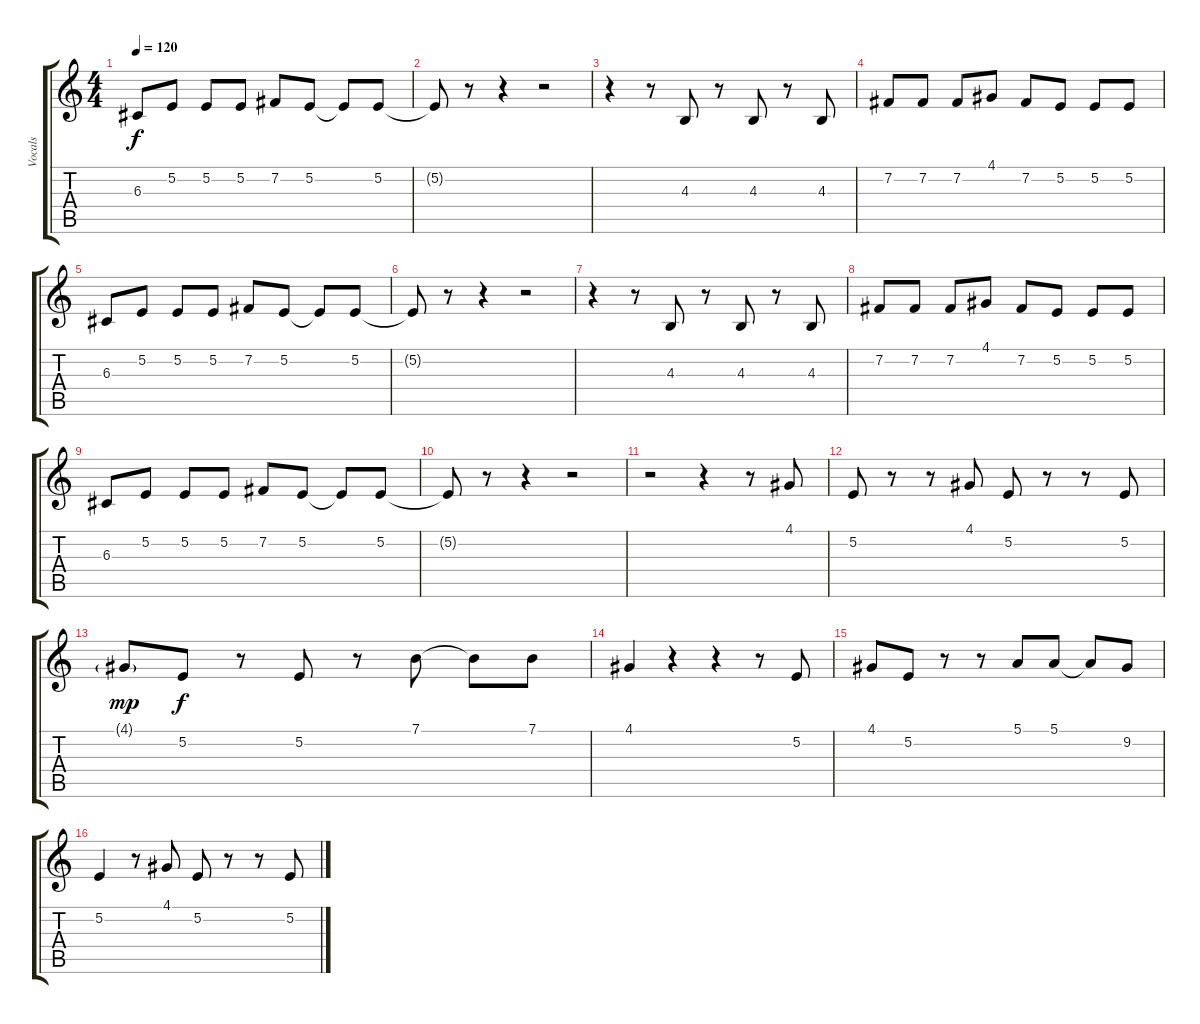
\track ("Vocals" "Vocals") {instrument fx4atmosphere}
\staff {score tabs}
\tuning (E4 B3 G3 D3 A2 E2) {hide}
\ts (4 4)
\tempo 120
\clef g2
\ks c
6.3.8{dy f} 5.2.8 5.2.8 5.2.8 7.2.8 5.2.8 5.2{t}.8 5.2.8 |
5.2{t}.8 r.8 r.4 r.2 |
r.4 r.8 4.3.8 r.8 4.3.8 r.8 4.3.8 |
7.2.8 7.2.8 7.2.8 4.1.8 7.2.8 5.2.8 5.2.8 5.2.8 |
6.3.8 5.2.8 5.2.8 5.2.8 7.2.8 5.2.8 5.2{t}.8 5.2.8 |
5.2{t}.8 r.8 r.4 r.2 |
r.4 r.8 4.3.8 r.8 4.3.8 r.8 4.3.8 |
7.2.8 7.2.8 7.2.8 4.1.8 7.2.8 5.2.8 5.2.8 5.2.8 |
6.3.8 5.2.8 5.2.8 5.2.8 7.2.8 5.2.8 5.2{t}.8 5.2.8 |
5.2{t}.8 r.8 r.4 r.2 |
r.2 r.4 r.8 4.1.8 |
5.2.8 r.8 r.8 4.1.8 5.2.8 r.8 r.8 5.2.8 |
4.1{g}.8{dy mp} 5.2.8{dy f} r.8 5.2.8 r.8 7.1.8 7.1{t}.8 7.1.8 |
4.1.4 r.4 r.4 r.8 5.2.8 |
4.1.8 5.2.8 r.8 r.8 5.1.8 5.1.8 5.1{t}.8 9.2.8 |
5.2.4 r.8 4.1.8 5.2.8 r.8 r.8 5.2.8
